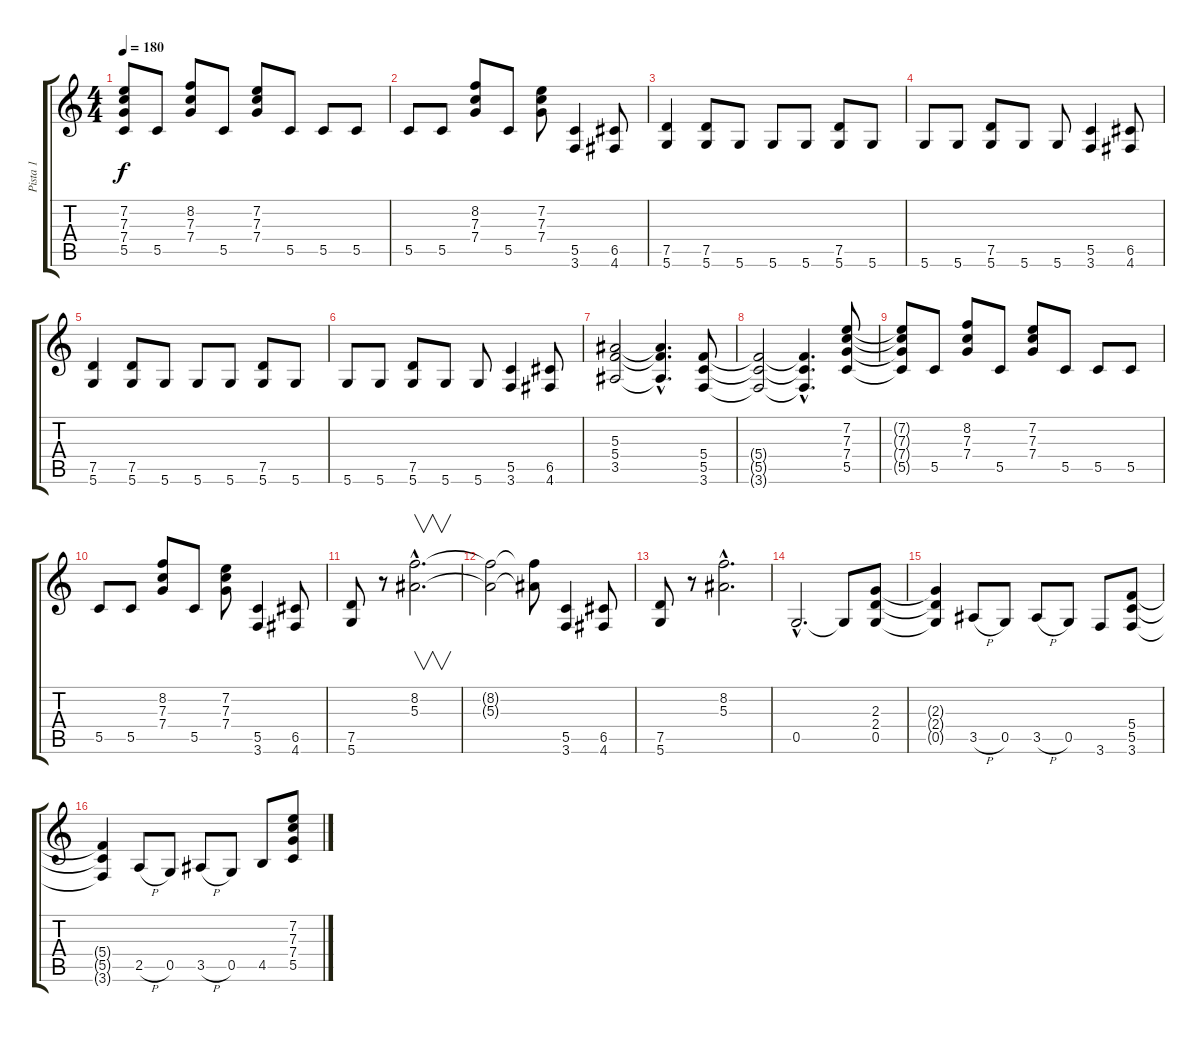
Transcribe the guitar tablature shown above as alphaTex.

\track ("Pista 1" "Pista 1") {instrument overdrivenguitar}
\staff {score tabs}
\tuning (D4 A3 F3 C3 G2 D2) {hide}
\ts (4 4)
\tempo 180
\clef g2
\ks c
(7.2{t} 7.3{t} 7.4{t} 5.5{t}).8{dy f} 5.5.8 (8.2 7.3 7.4).8 5.5.8 (7.2 7.3 7.4).8 5.5.8 5.5.8 5.5.8 |
5.5.8 5.5.8 (8.2 7.3 7.4).8 5.5.8 (7.2 7.3 7.4).8 (5.5 3.6).4 (6.5 4.6).8 |
(7.5 5.6).4 (7.5 5.6).8 5.6.8 5.6.8 5.6.8 (7.5 5.6).8 5.6.8 |
5.6.8 5.6.8 (7.5 5.6).8 5.6.8 5.6.8 (5.5 3.6).4 (6.5 4.6).8 |
(7.5 5.6).4 (7.5 5.6).8 5.6.8 5.6.8 5.6.8 (7.5 5.6).8 5.6.8 |
5.6.8 5.6.8 (7.5 5.6).8 5.6.8 5.6.8 (5.5 3.6).4 (6.5 4.6).8 |
(5.3 5.4 3.5).2 (5.3{hac t} 5.4{hac t} 3.5{hac t}).4{d} (5.4 5.5 3.6).8 |
(5.4{t} 5.5{t} 3.6{t}).2 (5.4{hac t} 5.5{hac t} 3.6{hac t}).4{d} (7.2 7.3 7.4 5.5).8 |
(7.2{t} 7.3{t} 7.4{t} 5.5{t}).8 5.5.8 (8.2 7.3 7.4).8 5.5.8 (7.2 7.3 7.4).8 5.5.8 5.5.8 5.5.8 |
5.5.8 5.5.8 (8.2 7.3 7.4).8 5.5.8 (7.2 7.3 7.4).8 (5.5 3.6).4 (6.5 4.6).8 |
(7.5 5.6).8 r.8 (8.2{hac} 5.3{hac}).2{v d} |
(8.2{t} 5.3{t}).2 (8.2{t} 5.3{t}).8 (5.5 3.6).4 (6.5 4.6).8 |
(7.5 5.6).8 r.8 (8.2{hac} 5.3{hac}).2{d} |
0.5{hac}.2{d} 0.5{t}.8 (2.3 2.4 0.5).8 |
(2.3{t} 2.4{t} 0.5{t}).4 3.5{h}.8 0.5.8 3.5{h}.8 0.5.8 3.6.8 (5.4 5.5 3.6).8 |
(5.4{t} 5.5{t} 3.6{t}).4 2.5{h}.8 0.5.8 3.5{h}.8 0.5.8 4.5.8 (7.2 7.3 7.4 5.5).8
